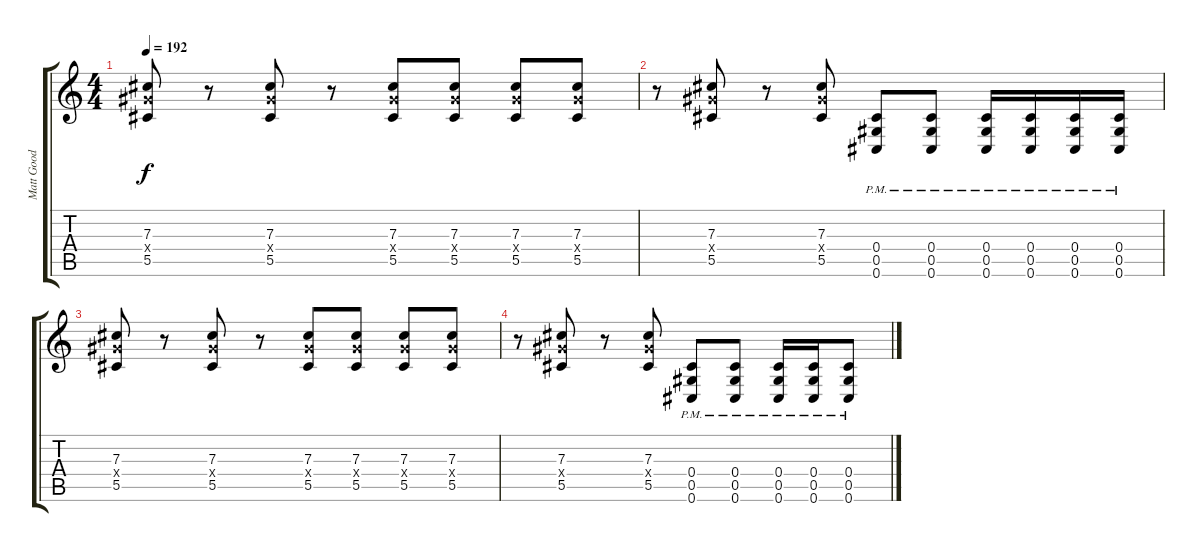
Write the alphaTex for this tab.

\track ("Matt Good" "Matt Good") {instrument distortionguitar}
\staff {score tabs}
\tuning (Eb4 Bb3 Gb3 Db3 Ab2 Db2) {hide}
\ts (4 4)
\tempo 192
\clef g2
\ks c
(7.3 7.4{x} 5.5).8{dy f} r.8 (7.3 7.4{x} 5.5).8 r.8 (7.3 7.4{x} 5.5).8 (7.3 7.4{x} 5.5).8 (7.3 7.4{x} 5.5).8 (7.3 7.4{x} 5.5).8 |
r.8 (7.3 7.4{x} 5.5).8 r.8 (7.3 7.4{x} 5.5).8 (0.4{pm} 0.5{pm} 0.6{pm}).8 (0.4{pm} 0.5{pm} 0.6{pm}).8 (0.4{pm} 0.5{pm} 0.6{pm}).16 (0.4{pm} 0.5{pm} 0.6{pm}).16 (0.4{pm} 0.5{pm} 0.6{pm}).16 (0.4{pm} 0.5{pm} 0.6{pm}).16 |
(7.3 7.4{x} 5.5).8 r.8 (7.3 7.4{x} 5.5).8 r.8 (7.3 7.4{x} 5.5).8 (7.3 7.4{x} 5.5).8 (7.3 7.4{x} 5.5).8 (7.3 7.4{x} 5.5).8 |
r.8 (7.3 7.4{x} 5.5).8 r.8 (7.3 7.4{x} 5.5).8 (0.4{pm} 0.5{pm} 0.6{pm}).8 (0.4{pm} 0.5{pm} 0.6{pm}).8 (0.4{pm} 0.5{pm} 0.6{pm}).16 (0.4{pm} 0.5{pm} 0.6{pm}).16 (0.4{pm} 0.5{pm} 0.6{pm}).8
